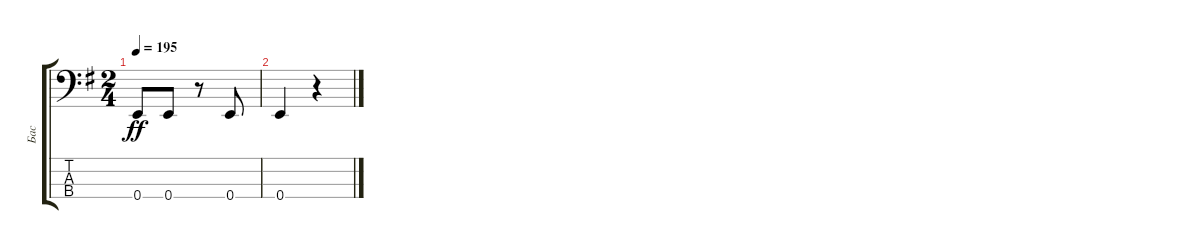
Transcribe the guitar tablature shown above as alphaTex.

\track ("Бас" "Бас") {instrument electricbassfinger}
\staff {score tabs}
\tuning (G2 D2 A1 E1) {hide}
\ts (2 4)
\tempo 195
\clef f4
\ks eminor
0.4.8{dy ff} 0.4.8 r.8 0.4.8 |
0.4.4 r.4
